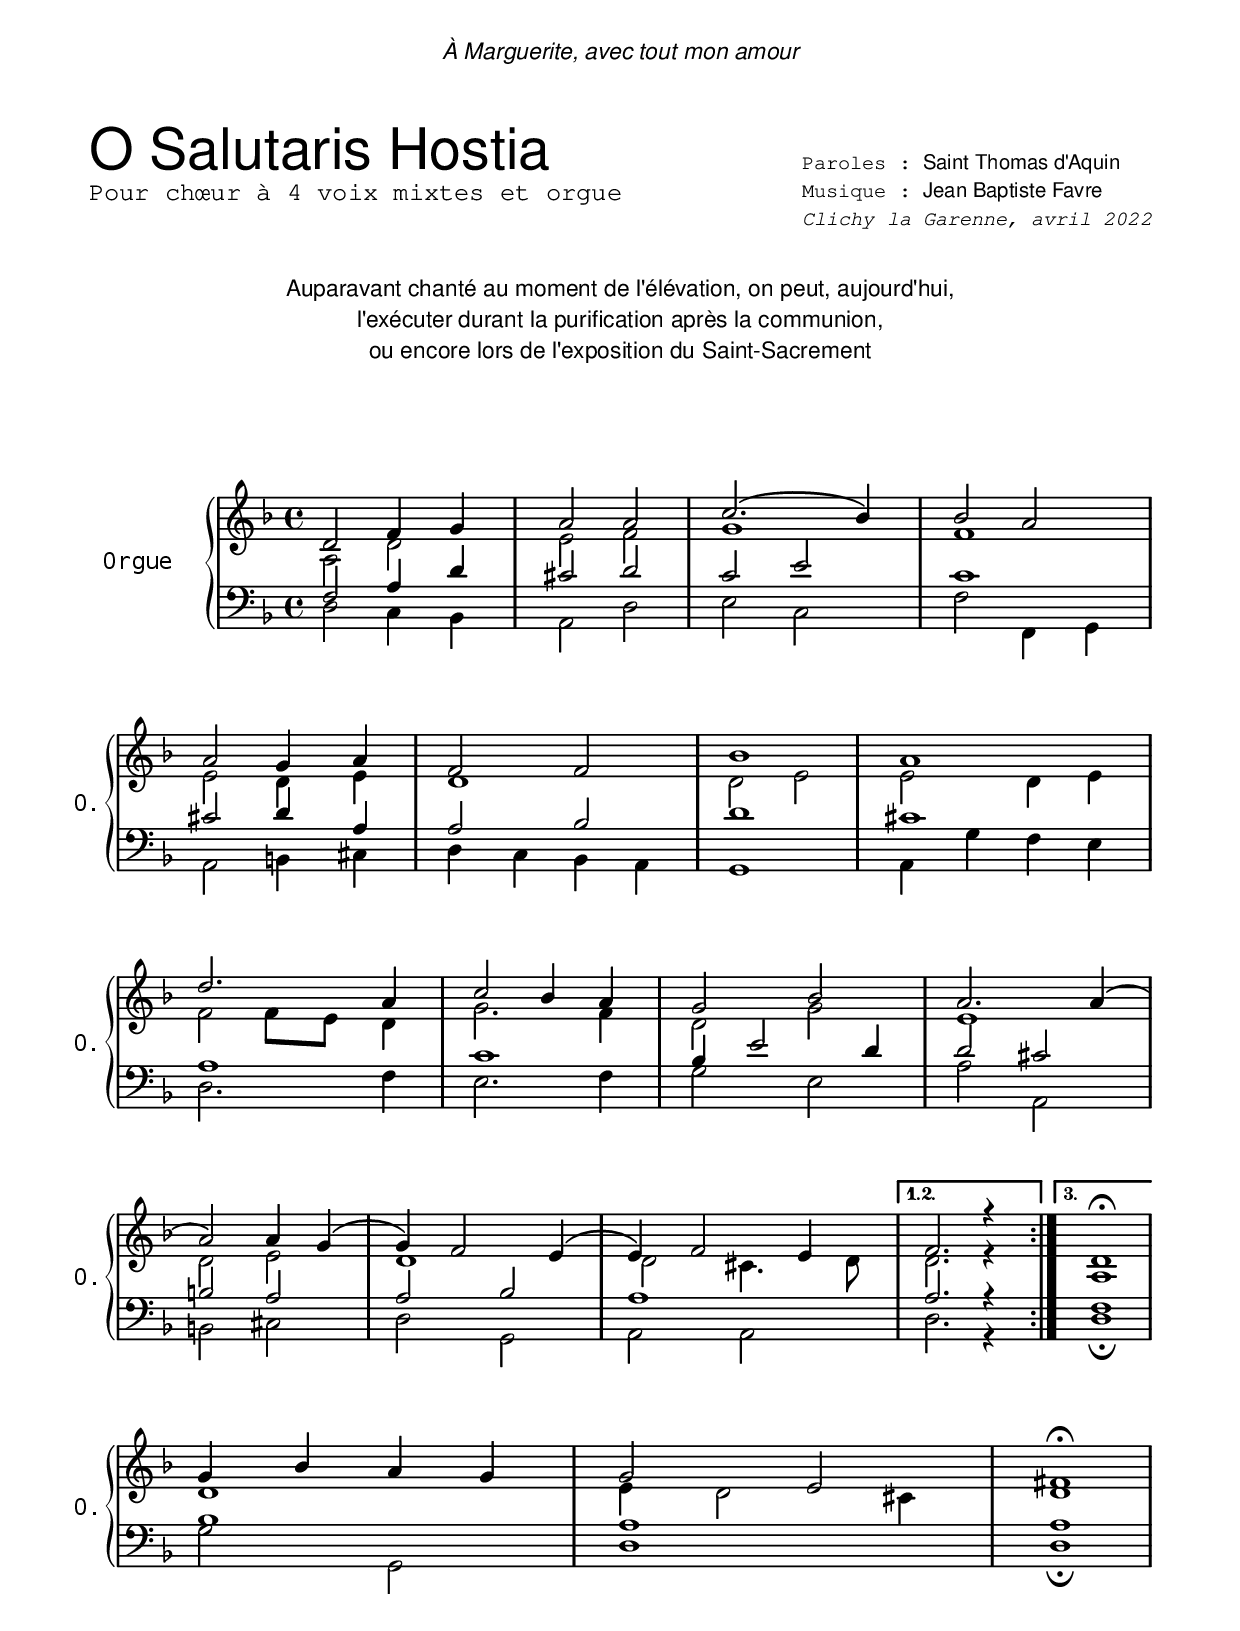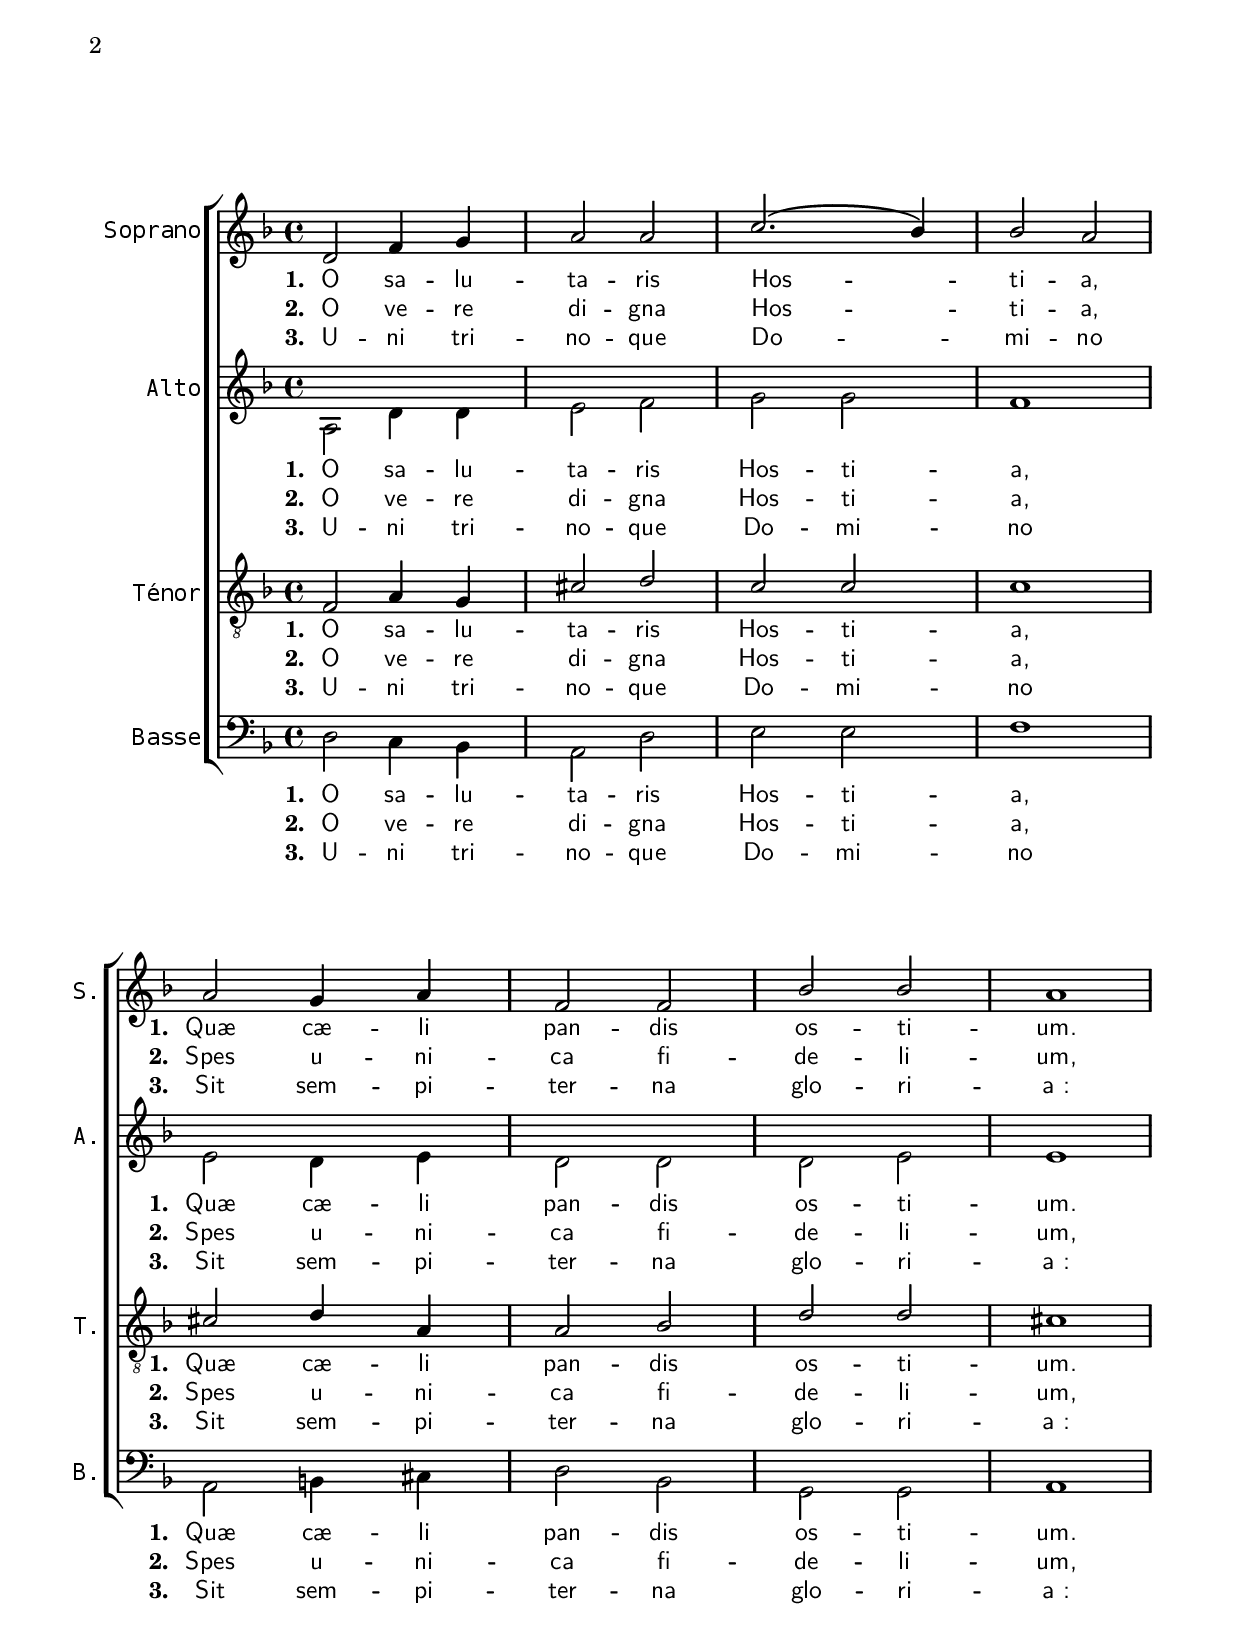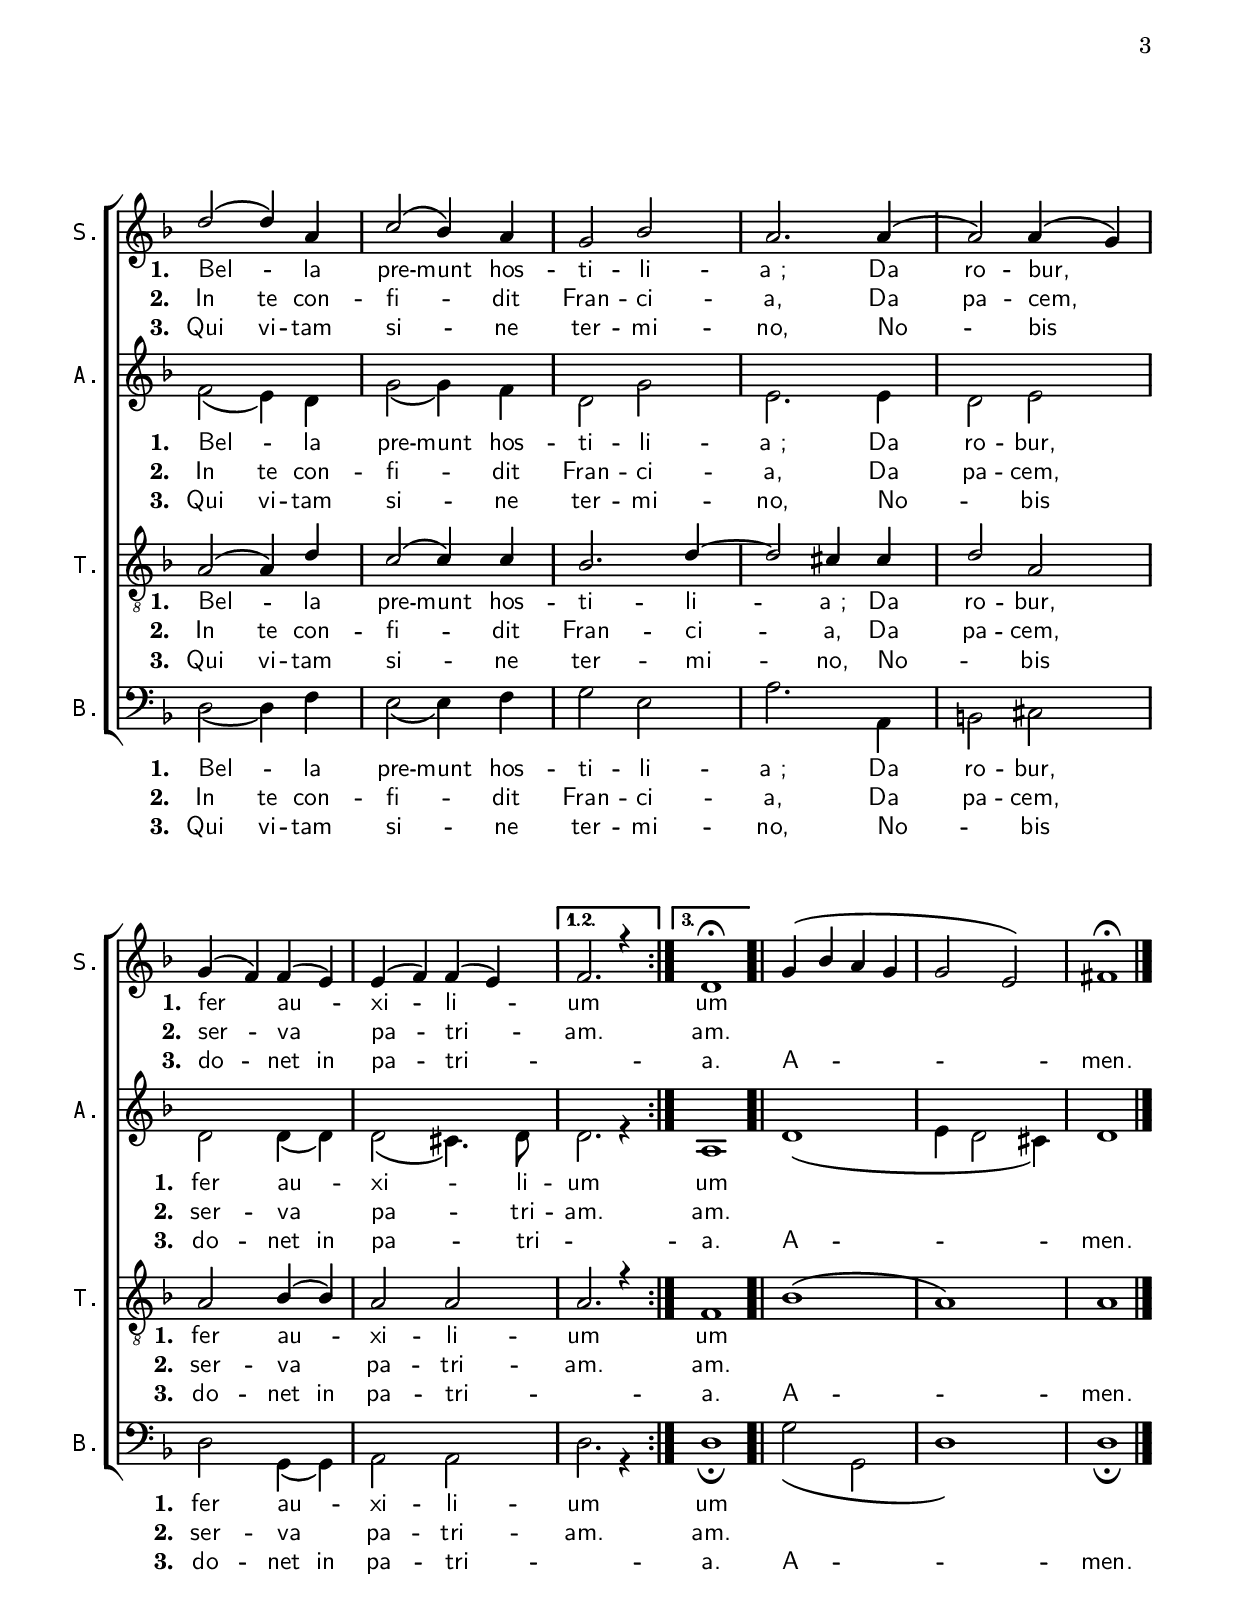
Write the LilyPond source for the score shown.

\version "2.22.0"
\language "english"
\include "gregorian.ly"
\include "../libs/commonFunctions.ily"

\header {
  title = "O Salutaris Hostia"
  subtitle = "Pour chœur à 4 voix mixtes et orgue"
  composer = "Jean Baptiste Favre"
  poet = "Saint Thomas d'Aquin"
  subsubtitle = "Clichy la Garenne, avril 2022"
  dedication = "À Marguerite, avec tout mon amour"
  }

global = {\key d \minor \time 4/4}

sopranosMusic = \relative c' {
  \repeat volta 3 {
    d2 f4 g a2 a c2. (bf4) bf2 a2 \break
    a2 g4 a f2 f bf bf a1 \break
    d2 (d4) a c2 (bf4) a g2 bf a2. a4(
    a2) a4 (g) \break g (f) f (e) e (f) f (e)
    }
  \alternative {
    {f2. r4}
    {d1 \fermata}
    }
  \bar ".|"
  }
sopranosIntroOrgue = \relative c' {
  d2 f4 g a2 a c2. (bf4) bf2 a2 \break
  a2 g4 a f2 f bf1 a \break
  d2. a4 c2 bf4 a g2 bf a2. a4(  \break
  a2) a4 g (g) f2 e4 (e) f2 e4
  }
sopranosMusicOrgue = {
  \repeat volta 3 {
    \sopranosIntroOrgue
    }
  \alternative {
    {f'2. r4}
    {d'1 \fermata}
    }
  \break
  }
sopranosMusicEnd = \relative c'' {
  g4 (bf a g g2 e2) fs1 \fermata \bar "|."
}
sopranosMusicEndOrgue = \relative c'' {
  g4 bf a g g2 e2 fs1 \fermata
}

altosMusic = \relative c' {
  \repeat volta 3 {
    a2 d4 d e2 f g g f1
    e2 d4 e d2 d d e e1
    f2 (e4) d4 g2 (g4) f d2 g e2. e4
    d2 e d d4 (d) d2 (cs4.) d8
    }
  \alternative {
    {d2. r4}
    {a1}
    }
  }
altosIntroOrgue = \relative c' {
  a2 d2 e2 f g1 f
  e2 d4 e d1 d2 e e2 d4 e
  f2 f8 e d4 g2. f4 d2 g e1
  d2 e d1 d2 cs4. d8
  }
altosMusicOrgue = {
  \repeat volta 3 { \altosIntroOrgue }
  \alternative {
    {d'2. r4}
    {a1}
    }
  }
altosMusicEnd = \relative c' {
  d1 (e4 d2 cs4) d1
}
altosMusicEndOrgue = \relative c' {
  d1 e4 d2 cs4 d1
}

tenorsMusic =  \relative c {
  \repeat volta 3 {
    f2 a4 g cs2 d c c c1
    cs2 d4 a a2 bf d d cs1
    a2 (a4) d c2 (c4) c bf2. d4~ d2 cs4 cs4
    d2 a a bf4 (bf) a2 a
    }
  \alternative {
    {a2. r4}
    {f1}
    }
  }
tenorsIntroOrgue =  \relative c {
  f2 a4 d cs2 d c2 e c1
  cs2 d4 a a2 bf d1 cs1
  a1 c1 bf4 e2 d4 d2 cs2
  b2 a a bf a1
  }
tenorsMusicOrgue = {
  \repeat volta 3 { \tenorsIntroOrgue }
  \alternative {
    {a2. r4}
    {f1}
    }
  }
tenorsMusicEnd = \relative c' {
  bf1 (a1) a1
}
tenorsMusicEndOrgue = \relative c' {
  bf1 a1 a1
}

bassesMusic =  \relative c {
  \repeat volta 3 {
    d2 c4 bf a2 d e e f1
    a,2 b4 cs d2 bf g g a1
    d2 (d4) f e2 (e4) f g2 e a2. a,4
    b2 cs d g,4 (g) a2 a
    }
  \alternative {
    {d2. r4}
    {d1 \fermata}
    }
  }
bassesIntroOrgue =  \relative c {
  d2 c4 bf a2 d e2 c f2 f,4 g
  a2 b4 cs d c bf a g1 a4 g' f e
  d2. f4 e2. f4 g2 e a2 a,2
  b2 cs d g, a a
  }
bassesMusicOrgue = {
  \repeat volta 3 { \bassesIntroOrgue }
  \alternative {
    {d2. r4}
    {d1 \fermata}
    }
  }
bassesMusicEnd = \relative c' {
  g2 (g, d'1) d1  \fermata
}
bassesMusicEndOrgue = \relative c' {
  g2 g, d'1 d1  \fermata
}

Lyrics = \lyricmode {
  \set stanza = "1. "
  O sa -- lu -- ta -- ris Hos -- ti -- a,
  \set stanza = "1. "
  Quæ cæ -- li pan -- dis os -- ti -- um.
  \set stanza = "1. "
  Bel -- la
  \set ignoreMelismata = ##t
  pre -- munt
  \set ignoreMelismata = ##f
  hos -- ti -- li -- a&nbsp;;
  \set ignoreMelismata = ##t
  Da ro -- 
  \set ignoreMelismata = ##f
  bur,
  \set stanza = "1. "
  fer au -- xi -- li -- um um
  }
LyricsOne = \lyricmode {
  \set stanza = "2. "
  O ve -- re di -- gna Hos -- ti -- a,
  \set stanza = "2. "
  Spes u -- ni -- ca fi -- de -- li -- um,
  \set ignoreMelismata = ##t
  \set stanza = "2. "
  In te con --
  \set ignoreMelismata = ##f
  fi -- dit Fran -- ci -- a,
  \set ignoreMelismata = ##t
  Da pa --
  \set ignoreMelismata = ##f
  cem,
  \set stanza = "2. "
  ser -- va
  \set ignoreMelismata = ##f
  pa -- tri -- am. am.
  }
LyricsTwo = \lyricmode {
  \set stanza = "3. "
  U -- ni tri -- no -- que Do -- mi -- no
  \set stanza = "3. "
  Sit sem -- pi -- ter -- na glo -- ri -- a&nbsp;:
  \set ignoreMelismata = ##t 
  \set stanza = "3. "
  Qui vi -- tam
  \set ignoreMelismata = ##f
  si -- ne ter -- mi -- no,
  \set ignoreMelismata = ##t
  No --
  \set ignoreMelismata = ##f
  _ bis
  \set stanza = "3. "
  do --
  \set ignoreMelismata = ##t
  net in
  \set ignoreMelismata = ##f
  pa -- tri -- _ a.
  }
LyricsEnd = \lyricmode {
  A -- men.
  }

%%%%%%%%%%%%%%%%%%%%%%%%%%%%%%%%%%%%%%%%%%%%
%%%%%          DRAW PARTITION          %%%%%
%%%%%%%%%%%%%%%%%%%%%%%%%%%%%%%%%%%%%%%%%%%%
scoreHeaders = \header {
  title = ##f
  subtitle = ##f
  composer = ##f
  poet = ##f
  subsubtitle = ##f
  dedication = ##f
  }
scorePaper = \paper {
    left-margin = 1.5\cm
    right-margin = 1.5\cm
    top-margin = 1.5\cm
    bottom-margin = 1.5\cm
    two-sided = ##f
    oddFooterMarkup = {}
    #(include-special-characters)

    markup-system-spacing = #'((basic-distance . 30)
       (stretchability . 500))
    system-system-spacing = #'((basic-distance . 20)
       (stretchability . 500))
    top-system-spacing = #'((basic-distance . 10)
                            (padding . 10)
                            (stretchability . 1000))
    bookTitleMarkup = \markup {
      \column {
        \fill-line { \italic \sans \fromproperty #'header:dedication }
        \vspace #2
        \columns {
          \fill-line {
            \column {
              \line {
                \left-column {
                  \fontsize #8 \sans \fromproperty #'header:title
                  \fontsize #1 \typewriter \fromproperty #'header:subtitle
                }
              }
            }
            \column {
              \line {
                \fontsize #-1
                \left-column {
                  \line { \concat { \typewriter "Paroles&nbsp;:&nbsp;" \sans \fromproperty #'header:poet \bold " " } }
                  \line { \concat { \typewriter "Musique&nbsp;:&nbsp;" \sans \fromproperty #'header:composer \bold " " } }
                  \typewriter \italic \fromproperty #'header:subsubtitle
                }
              }
            }
          }
        }
      }
    }
  }
AllScoreLayout = \layout {
      ragged-last = ##f
      ragged-last-bottom = ##t
      short-indent = 0.5\cm
      indent = 2.2\cm
      \override LyricText #'font-name = #"Latin Modern Sans"
      \override Score.RehearsalMark.font-family = #'typewriter
      \context {
        \Score
        \override StaffGrouper.staff-staff-spacing.padding = #0
        \override StaffGrouper.staff-staff-spacing.basic-distance = #1
      }
      \context {
        \Staff
        \RemoveEmptyStaves
        \override InstrumentName #'font-name = #"Monospace Regular"
      }
      \context {
        \PianoStaff
        \RemoveEmptyStaves
        \override InstrumentName #'font-name = #"Monospace Regular"
      }
      \context {
        \ChoirStaff
        \RemoveEmptyStaves
        \override InstrumentName #'font-name = #"Monospace Regular"
      }
  }
%%%%%%%%%%%%%%%%%%%%%%%%%%%%%%%%%%%%%%%%%%%%%%%%%%%%%%%%%%%%%%%%%%%
%%%%%%%%%%%%%%%%%%%          Antienne          %%%%%%%%%%%%%%%%%%%%
%%%%%%%%%%%%%%%%%%%%%%%%%%%%%%%%%%%%%%%%%%%%%%%%%%%%%%%%%%%%%%%%%%%
% PDF output
\book {
  \scorePaper
  \markup {
    \vspace #2
    \fill-line
    {
      \sans \center-column {
        "Auparavant chanté au moment de l'élévation, on peut, aujourd'hui,"
        "l'exécuter durant la purification après la communion,"
        "ou encore lors de l'exposition du Saint-Sacrement"
      }
    }
  }
  \score {
    {
      <<
        \new PianoStaff \with {
          instrumentName = "Orgue"
          shortInstrumentName = "O."
        }
        <<
          \new Staff
          <<
            \clef "treble"
            \new Voice = "melody" { \global \voiceOne
                         \sopranosMusicOrgue \sopranosMusicEndOrgue
            }
            \new Voice { \global \voiceTwo
                         \altosMusicOrgue \altosMusicEndOrgue
            }
          >>
          \new Staff
          <<
            \clef "bass"
            \new Voice { \global \voiceThree
                         \tenorsMusicOrgue \tenorsMusicEndOrgue
            }
            \new Voice { \global \voiceFour
                         \bassesMusicOrgue \bassesMusicEndOrgue
            }
          >>
        >>
      >>
    }
    \AllScoreLayout
    \scoreHeaders
  }
  \pageBreak
  \score {
    {
      <<
        \new ChoirStaff
        <<
          \new Staff \with {
            \override InstrumentName.self-alignment-X = #RIGHT
            instrumentName = "Soprano"
            shortInstrumentName = "S."
          }
          <<
            \clef "treble"
            \new Voice = "soprano" { \global \voiceOne
                                     \sopranosMusic \sopranosMusicEnd
            }
          >>
          \new Lyrics \lyricsto "soprano" { \Lyrics }
          \new Lyrics \lyricsto "soprano" { \LyricsOne }
          \new Lyrics \lyricsto "soprano" { \LyricsTwo \LyricsEnd }
          \new Staff \with {
            \override InstrumentName.self-alignment-X = #RIGHT
            instrumentName = "Alto"
            shortInstrumentName = "A."
          }
          <<
            \new Voice = "alto" { \global \voiceTwo
                         \altosMusic \altosMusicEnd
            }
          >>
          \new Lyrics \lyricsto "alto" { \Lyrics }
          \new Lyrics \lyricsto "alto" { \LyricsOne }
          \new Lyrics \lyricsto "alto" { \LyricsTwo \LyricsEnd }
          \new Staff \with {
            \override InstrumentName.self-alignment-X = #RIGHT
            instrumentName = "Ténor"
            shortInstrumentName = "T."
          }
          <<
            \clef "treble_8"
            \new Voice = "tenor" { \global \voiceThree
                         \tenorsMusic \tenorsMusicEnd
            }
          >>
          \new Lyrics \lyricsto "tenor" { \Lyrics }
          \new Lyrics \lyricsto "tenor" { \LyricsOne }
          \new Lyrics \lyricsto "tenor" { \LyricsTwo \LyricsEnd }
          \new Staff \with {
            \override InstrumentName.self-alignment-X = #RIGHT
            instrumentName = "Basse"
            shortInstrumentName = "B."
          }
          <<
            \clef "bass"
            \new Voice = "basse" { \global \voiceFour
                         \bassesMusic \bassesMusicEnd
            }
          >>
          \new Lyrics \lyricsto "basse" { \Lyrics }
          \new Lyrics \lyricsto "basse" { \LyricsOne }
          \new Lyrics \lyricsto "basse" { \LyricsTwo \LyricsEnd }
        >>
      >>
    }
    \AllScoreLayout
    \scoreHeaders
  }
}
% MIDI output
\score {
  {
    <<
      \new PianoStaff \with {
        midiInstrument = "piccolo"  % Pipe Organ
        %midiInstrument = "flute"    % Grand plein jeu
        %midiInstrument = "recorder" % Principaux 8 4
        midiMinimumVolume = #0.7
        midiMaximumVolume = #0.9
      }
      <<
        \new Staff
        <<
          \clef "treble"
          \new Voice { \global
                       \sopranosIntroOrgue d'2. r4
          }
          \new Voice { \global
                       \altosIntroOrgue a2. r4
          }
        >>
        \new Staff
        <<
          \clef "bass"
          \new Voice { \global
                       \tenorsIntroOrgue f2. r4
          }
          \new Voice { \global
                       \bassesIntroOrgue d2. r4
          }
        >>
      >>
      \new PianoStaff \with {
        %midiInstrument = "piccolo"  % Pipe Organ
        %midiInstrument = "flute"    % Grand plein jeu
        midiInstrument = "recorder" % Principaux 8 4
        midiMinimumVolume = #0.5
        midiMaximumVolume = #0.7
      }
      <<
        \new Staff
        <<
          \clef "treble"
          \new Voice { \global
                       \sopranosIntroOrgue d'1
                       \unfoldRepeats \sopranosMusicOrgue \sopranosMusicEndOrgue
          }
          \new Voice { \global
                       \altosIntroOrgue a1
                       \unfoldRepeats \altosMusicOrgue \altosMusicEndOrgue
          }
        >>
        \new Staff
        <<
          \clef "bass"
          \new Voice { \global
                       \tenorsIntroOrgue f1
                       \unfoldRepeats \tenorsMusicOrgue \tenorsMusicEndOrgue
          }
          \new Voice { \global
                       \bassesIntroOrgue d1
                       \unfoldRepeats \bassesMusicOrgue \bassesMusicEndOrgue
          }
        >>
      >>
    >>
  }
  \midi{
    % per voice midi output, using Staff level midiInstrument
    \context {
      \Staff
      \remove "Staff_performer"
    }
    \context {
      \Voice
      \consists "Staff_performer"
    }
    \tempo 4 = 80
  }
}
